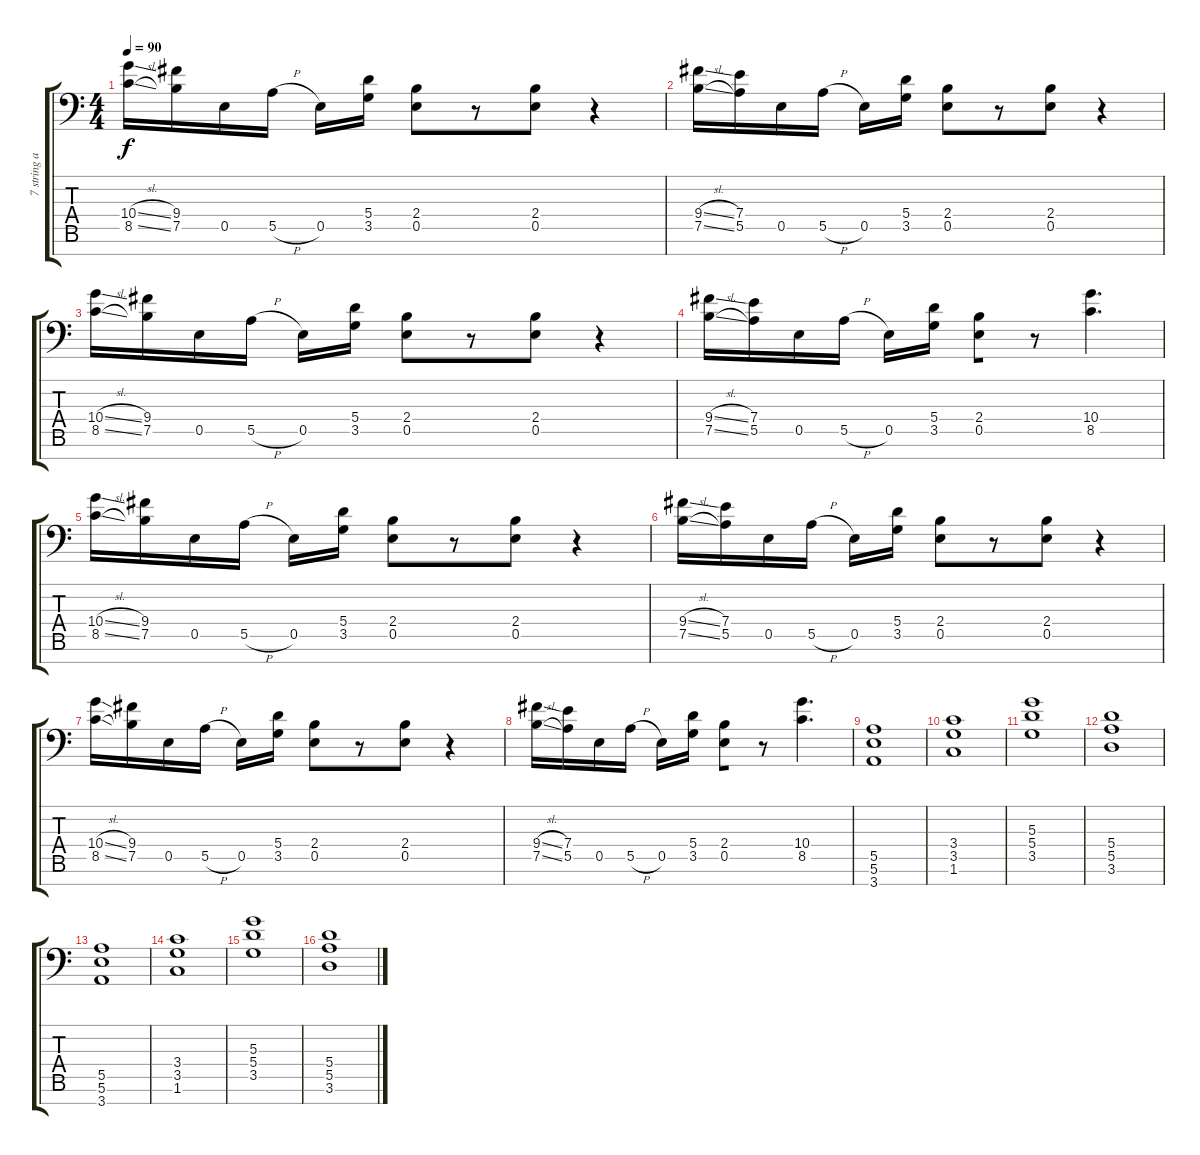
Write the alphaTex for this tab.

\track ("7 string arranged for 8 string tuning" "7 string a") {instrument electricguitarclean}
\staff {score tabs}
\tuning (B3 G3 D3 A2 E2 B1 Gb1) {hide}
\ts (4 4)
\tempo 90
\clef f4
\ks c
(10.4{sl} 8.5{sl}).16{dy f} (9.4 7.5).16 0.5.16 5.5{h}.16 0.5.16 (5.4 3.5).16{beam split} (2.4 0.5).8{beam merge} r.8 (2.4 0.5).8 r.4 |
(9.4{sl} 7.5{sl}).16 (7.4 5.5).16 0.5.16 5.5{h}.16 0.5.16 (5.4 3.5).16{beam split} (2.4 0.5).8{beam merge} r.8 (2.4 0.5).8 r.4 |
(10.4{sl} 8.5{sl}).16 (9.4 7.5).16 0.5.16 5.5{h}.16 0.5.16 (5.4 3.5).16{beam split} (2.4 0.5).8{beam merge} r.8 (2.4 0.5).8 r.4 |
(9.4{sl} 7.5{sl}).16 (7.4 5.5).16 0.5.16 5.5{h}.16 0.5.16 (5.4 3.5).16{beam split} (2.4 0.5).8{beam merge} r.8 (10.4 8.5).4{d} |
(10.4{sl} 8.5{sl}).16 (9.4 7.5).16 0.5.16 5.5{h}.16 0.5.16 (5.4 3.5).16{beam split} (2.4 0.5).8{beam merge} r.8 (2.4 0.5).8 r.4 |
(9.4{sl} 7.5{sl}).16 (7.4 5.5).16 0.5.16 5.5{h}.16 0.5.16 (5.4 3.5).16{beam split} (2.4 0.5).8{beam merge} r.8 (2.4 0.5).8 r.4 |
(10.4{sl} 8.5{sl}).16 (9.4 7.5).16 0.5.16 5.5{h}.16 0.5.16 (5.4 3.5).16{beam split} (2.4 0.5).8{beam merge} r.8 (2.4 0.5).8 r.4 |
(9.4{sl} 7.5{sl}).16 (7.4 5.5).16 0.5.16 5.5{h}.16 0.5.16 (5.4 3.5).16{beam split} (2.4 0.5).8{beam merge} r.8 (10.4 8.5).4{d} |
(5.5 5.6 3.7).1 |
(3.4 3.5 1.6).1 |
(5.3 5.4 3.5).1 |
(5.4 5.5 3.6).1 |
(5.5 5.6 3.7).1 |
(3.4 3.5 1.6).1 |
(5.3 5.4 3.5).1 |
(5.4 5.5 3.6).1
